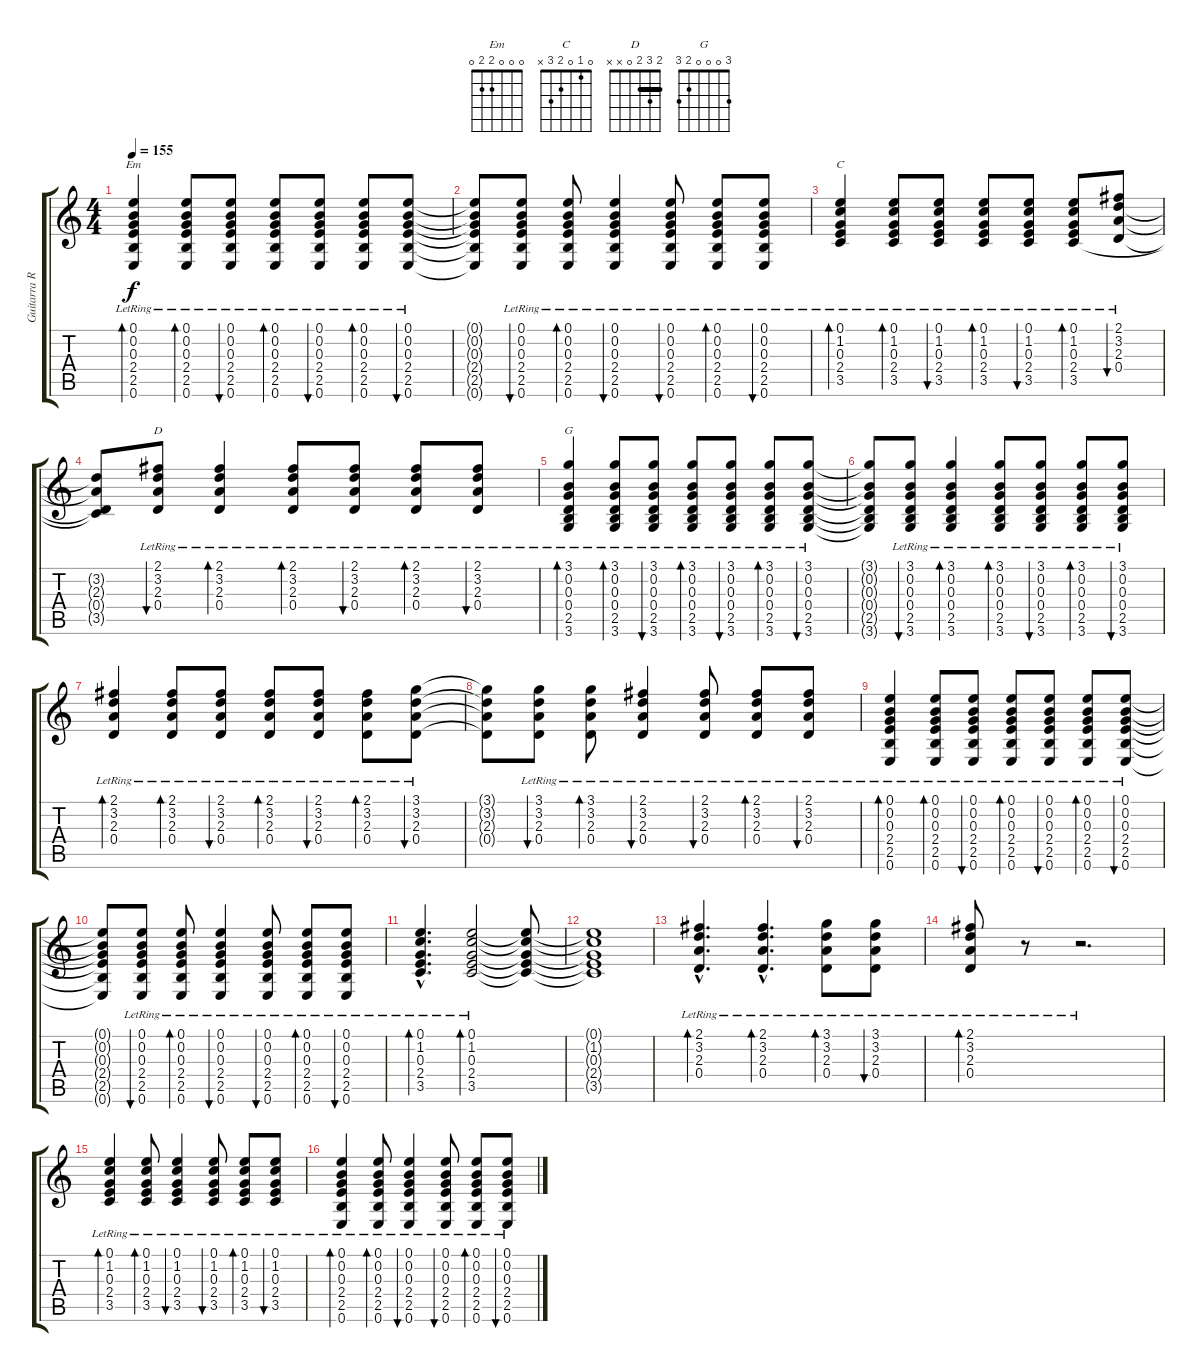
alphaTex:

\track ("Guitarra Ritmo" "Guitarra R") {instrument acousticguitarsteel}
\staff {score tabs}
\tuning (E4 B3 G3 D3 A2 E2) {hide}
\chord ("Em" 0 0 0 2 2 0)
\chord ("C" 0 1 0 2 3 x)
\chord ("D" 2 3 2 0 x x) {barre 2}
\chord ("G" 3 0 0 0 2 3)
\ts (4 4)
\tempo 155
\clef g2
\ks c
(0.1{lr} 0.2{lr} 0.3{lr} 2.4{lr} 2.5{lr} 0.6{lr}).4{bd 60 ch "Em" dy f} (0.1{lr} 0.2{lr} 0.3{lr} 2.4{lr} 2.5{lr} 0.6{lr}).8{bd 60} (0.1{lr} 0.2{lr} 0.3{lr} 2.4{lr} 2.5{lr} 0.6{lr}).8{bu 60} (0.1{lr} 0.2{lr} 0.3{lr} 2.4{lr} 2.5{lr} 0.6{lr}).8{bd 60} (0.1{lr} 0.2{lr} 0.3{lr} 2.4{lr} 2.5{lr} 0.6{lr}).8{bu 60} (0.1{lr} 0.2{lr} 0.3{lr} 2.4{lr} 2.5{lr} 0.6{lr}).8{bd 60} (0.1{lr} 0.2{lr} 0.3{lr} 2.4{lr} 2.5{lr} 0.6{lr}).8{bu 60} |
(0.1{t} 0.2{t} 0.3{t} 2.4{t} 2.5{t} 0.6{t}).8 (0.1{lr} 0.2{lr} 0.3{lr} 2.4{lr} 2.5{lr} 0.6{lr}).8{bu 60} (0.1{lr} 0.2{lr} 0.3{lr} 2.4{lr} 2.5{lr} 0.6{lr}).8{bd 60} (0.1{lr} 0.2{lr} 0.3{lr} 2.4{lr} 2.5{lr} 0.6{lr}).4{bu 60} (0.1{lr} 0.2{lr} 0.3{lr} 2.4{lr} 2.5{lr} 0.6{lr}).8{bu 60} (0.1{lr} 0.2{lr} 0.3{lr} 2.4{lr} 2.5{lr} 0.6{lr}).8{bd 60} (0.1{lr} 0.2{lr} 0.3{lr} 2.4{lr} 2.5{lr} 0.6{lr}).8{bu 60} |
(0.1{lr} 1.2{lr} 0.3{lr} 2.4{lr} 3.5{lr}).4{bd 60 ch "C"} (0.1{lr} 1.2{lr} 0.3{lr} 2.4{lr} 3.5{lr}).8{bd 60} (0.1{lr} 1.2{lr} 0.3{lr} 2.4{lr} 3.5{lr}).8{bu 60} (0.1{lr} 1.2{lr} 0.3{lr} 2.4{lr} 3.5{lr}).8{bd 60} (0.1{lr} 1.2{lr} 0.3{lr} 2.4{lr} 3.5{lr}).8{bu 60} (0.1{lr} 1.2{lr} 0.3{lr} 2.4{lr} 3.5{lr}).8{bd 60} (2.1{lr} 3.2{lr} 2.3{lr} 0.4{lr}).8{bu 60} |
(3.2{t} 2.3{t} 0.4{t} 3.5{t}).8 (2.1{lr} 3.2{lr} 2.3{lr} 0.4{lr}).8{bu 60 ch "D"} (2.1{lr} 3.2{lr} 2.3{lr} 0.4{lr}).4{bd 60} (2.1{lr} 3.2{lr} 2.3{lr} 0.4{lr}).8{bd 60} (2.1{lr} 3.2{lr} 2.3{lr} 0.4{lr}).8{bu 60} (2.1{lr} 3.2{lr} 2.3{lr} 0.4{lr}).8{bd 60} (2.1{lr} 3.2{lr} 2.3{lr} 0.4{lr}).8{bu 60} |
(3.1{lr} 0.2{lr} 0.3{lr} 0.4{lr} 2.5{lr} 3.6{lr}).4{bd 60 ch "G"} (3.1{lr} 0.2{lr} 0.3{lr} 0.4{lr} 2.5{lr} 3.6{lr}).8{bd 60} (3.1{lr} 0.2{lr} 0.3{lr} 0.4{lr} 2.5{lr} 3.6{lr}).8{bu 60} (3.1{lr} 0.2{lr} 0.3{lr} 0.4{lr} 2.5{lr} 3.6{lr}).8{bd 60} (3.1{lr} 0.2{lr} 0.3{lr} 0.4{lr} 2.5{lr} 3.6{lr}).8{bu 60} (3.1{lr} 0.2{lr} 0.3{lr} 0.4{lr} 2.5{lr} 3.6{lr}).8{bd 60} (3.1{lr} 0.2{lr} 0.3{lr} 0.4{lr} 2.5{lr} 3.6{lr}).8{bu 60} |
(3.1{t} 0.2{t} 0.3{t} 0.4{t} 2.5{t} 3.6{t}).8 (3.1{lr} 0.2{lr} 0.3{lr} 0.4{lr} 2.5{lr} 3.6{lr}).8{bu 60} (3.1{lr} 0.2{lr} 0.3{lr} 0.4{lr} 2.5{lr} 3.6{lr}).4{bd 60} (3.1{lr} 0.2{lr} 0.3{lr} 0.4{lr} 2.5{lr} 3.6{lr}).8{bd 60} (3.1{lr} 0.2{lr} 0.3{lr} 0.4{lr} 2.5{lr} 3.6{lr}).8{bu 60} (3.1{lr} 0.2{lr} 0.3{lr} 0.4{lr} 2.5{lr} 3.6{lr}).8{bd 60} (3.1{lr} 0.2{lr} 0.3{lr} 0.4{lr} 2.5{lr} 3.6{lr}).8{bu 60} |
(2.1{lr} 3.2{lr} 2.3{lr} 0.4{lr}).4{bd 60} (2.1{lr} 3.2{lr} 2.3{lr} 0.4{lr}).8{bd 60} (2.1{lr} 3.2{lr} 2.3{lr} 0.4{lr}).8{bu 60} (2.1{lr} 3.2{lr} 2.3{lr} 0.4{lr}).8{bd 60} (2.1{lr} 3.2{lr} 2.3{lr} 0.4{lr}).8{bu 60} (2.1{lr} 3.2{lr} 2.3{lr} 0.4{lr}).8{bd 60} (3.1{lr} 3.2{lr} 2.3{lr} 0.4{lr}).8{bu 60} |
(3.1{t} 3.2{t} 2.3{t} 0.4{t}).8 (3.1{lr} 3.2{lr} 2.3{lr} 0.4{lr}).8{bu 60} (3.1{lr} 3.2{lr} 2.3{lr} 0.4{lr}).8{bd 60} (2.1{lr} 3.2{lr} 2.3{lr} 0.4{lr}).4{bu 60} (2.1{lr} 3.2{lr} 2.3{lr} 0.4{lr}).8{bu 60} (2.1{lr} 3.2{lr} 2.3{lr} 0.4{lr}).8{bd 60} (2.1{lr} 3.2{lr} 2.3{lr} 0.4{lr}).8{bu 60} |
(0.1{lr} 0.2{lr} 0.3{lr} 2.4{lr} 2.5{lr} 0.6{lr}).4{bd 60} (0.1{lr} 0.2{lr} 0.3{lr} 2.4{lr} 2.5{lr} 0.6{lr}).8{bd 60} (0.1{lr} 0.2{lr} 0.3{lr} 2.4{lr} 2.5{lr} 0.6{lr}).8{bu 60} (0.1{lr} 0.2{lr} 0.3{lr} 2.4{lr} 2.5{lr} 0.6{lr}).8{bd 60} (0.1{lr} 0.2{lr} 0.3{lr} 2.4{lr} 2.5{lr} 0.6{lr}).8{bu 60} (0.1{lr} 0.2{lr} 0.3{lr} 2.4{lr} 2.5{lr} 0.6{lr}).8{bd 60} (0.1{lr} 0.2{lr} 0.3{lr} 2.4{lr} 2.5{lr} 0.6{lr}).8{bu 60} |
(0.1{t} 0.2{t} 0.3{t} 2.4{t} 2.5{t} 0.6{t}).8 (0.1{lr} 0.2{lr} 0.3{lr} 2.4{lr} 2.5{lr} 0.6{lr}).8{bu 60} (0.1{lr} 0.2{lr} 0.3{lr} 2.4{lr} 2.5{lr} 0.6{lr}).8{bd 60} (0.1{lr} 0.2{lr} 0.3{lr} 2.4{lr} 2.5{lr} 0.6{lr}).4{bu 60} (0.1{lr} 0.2{lr} 0.3{lr} 2.4{lr} 2.5{lr} 0.6{lr}).8{bu 60} (0.1{lr} 0.2{lr} 0.3{lr} 2.4{lr} 2.5{lr} 0.6{lr}).8{bd 60} (0.1{lr} 0.2{lr} 0.3{lr} 2.4{lr} 2.5{lr} 0.6{lr}).8{bu 60} |
(0.1{hac lr} 1.2{hac lr} 0.3{hac lr} 2.4{hac lr} 3.5{hac lr}).4{d bd 60} (0.1{lr} 1.2{lr} 0.3{lr} 2.4{lr} 3.5{lr}).2{bd 60} (0.1{t} 1.2{t} 0.3{t} 2.4{t} 3.5{t}).8 |
(0.1{t} 1.2{t} 0.3{t} 2.4{t} 3.5{t}).1 |
(2.1{hac lr} 3.2{hac lr} 2.3{hac lr} 0.4{hac lr}).4{d bd 60} (2.1{hac lr} 3.2{hac lr} 2.3{hac lr} 0.4{hac lr}).4{d bd 60} (3.1{lr} 3.2{lr} 2.3{lr} 0.4{lr}).8{bd 60} (3.1{lr} 3.2{lr} 2.3{lr} 0.4{lr}).8{bu 60} |
(2.1{lr} 3.2{lr} 2.3{lr} 0.4{lr}).8{bd 60} r.8 r.2{d} |
(0.1{lr} 1.2{lr} 0.3{lr} 2.4{lr} 3.5{lr}).4{bd 60} (0.1{lr} 1.2{lr} 0.3{lr} 2.4{lr} 3.5{lr}).8{bd 60} (0.1{lr} 1.2{lr} 0.3{lr} 2.4{lr} 3.5{lr}).4{bu 60} (0.1{lr} 1.2{lr} 0.3{lr} 2.4{lr} 3.5{lr}).8{bu 60} (0.1{lr} 1.2{lr} 0.3{lr} 2.4{lr} 3.5{lr}).8{bd 60} (0.1{lr} 1.2{lr} 0.3{lr} 2.4{lr} 3.5{lr}).8{bu 60} |
(0.1{lr} 0.2{lr} 0.3{lr} 2.4{lr} 2.5{lr} 0.6{lr}).4{bd 60} (0.1{lr} 0.2{lr} 0.3{lr} 2.4{lr} 2.5{lr} 0.6{lr}).8{bd 60} (0.1{lr} 0.2{lr} 0.3{lr} 2.4{lr} 2.5{lr} 0.6{lr}).4{bu 60} (0.1{lr} 0.2{lr} 0.3{lr} 2.4{lr} 2.5{lr} 0.6{lr}).8{bu 60} (0.1{lr} 0.2{lr} 0.3{lr} 2.4{lr} 2.5{lr} 0.6{lr}).8{bd 60} (0.1{lr} 0.2{lr} 0.3{lr} 2.4{lr} 2.5{lr} 0.6{lr}).8{bu 60}
